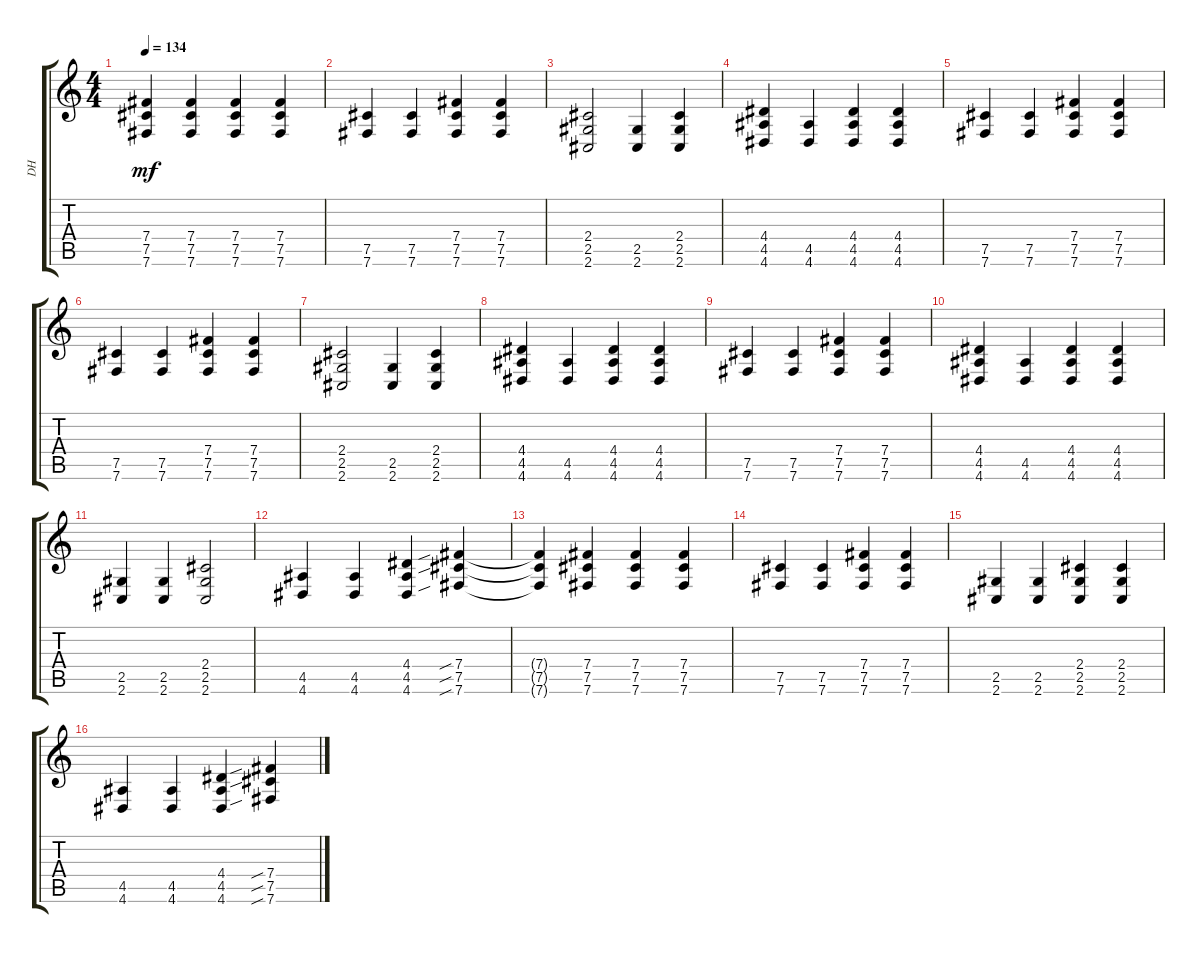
\track ("DH" "DH") {instrument distortionguitar}
\staff {score tabs}
\tuning (B3 Gb3 Eb3 B2 Gb2 B1) {hide}
\ts (4 4)
\tempo 134
\clef g2
\ks c
(7.4{t} 7.5{t} 7.6{t}).4{dy mf} (7.4 7.5 7.6).4 (7.4 7.5 7.6).4 (7.4 7.5 7.6).4 |
(7.5 7.6).4 (7.5 7.6).4 (7.4 7.5 7.6).4 (7.4 7.5 7.6).4 |
(2.4 2.5 2.6).2 (2.5 2.6).4 (2.4 2.5 2.6).4 |
(4.4 4.5 4.6).4 (4.5 4.6).4 (4.4 4.5 4.6).4 (4.4 4.5 4.6).4 |
(7.5 7.6).4 (7.5 7.6).4 (7.4 7.5 7.6).4 (7.4 7.5 7.6).4 |
(7.5 7.6).4 (7.5 7.6).4 (7.4 7.5 7.6).4 (7.4 7.5 7.6).4 |
(2.4 2.5 2.6).2 (2.5 2.6).4 (2.4 2.5 2.6).4 |
(4.4 4.5 4.6).4 (4.5 4.6).4 (4.4 4.5 4.6).4 (4.4 4.5 4.6).4 |
(7.5 7.6).4 (7.5 7.6).4 (7.4 7.5 7.6).4 (7.4 7.5 7.6).4 |
(4.4 4.5 4.6).4 (4.5 4.6).4 (4.4 4.5 4.6).4 (4.4 4.5 4.6).4 |
(2.5 2.6).4 (2.5 2.6).4 (2.4 2.5 2.6).2 |
(4.5 4.6).4 (4.5 4.6).4 (4.4 4.5 4.6).4 (7.4{sib} 7.5{sib} 7.6{sib}).4 |
(7.4{t} 7.5{t} 7.6{t}).4 (7.4 7.5 7.6).4 (7.4 7.5 7.6).4 (7.4 7.5 7.6).4 |
(7.5 7.6).4 (7.5 7.6).4 (7.4 7.5 7.6).4 (7.4 7.5 7.6).4 |
(2.5 2.6).4 (2.5 2.6).4 (2.4 2.5 2.6).4 (2.4 2.5 2.6).4 |
(4.5 4.6).4 (4.5 4.6).4 (4.4 4.5 4.6).4 (7.4{sib} 7.5{sib} 7.6{sib}).4
